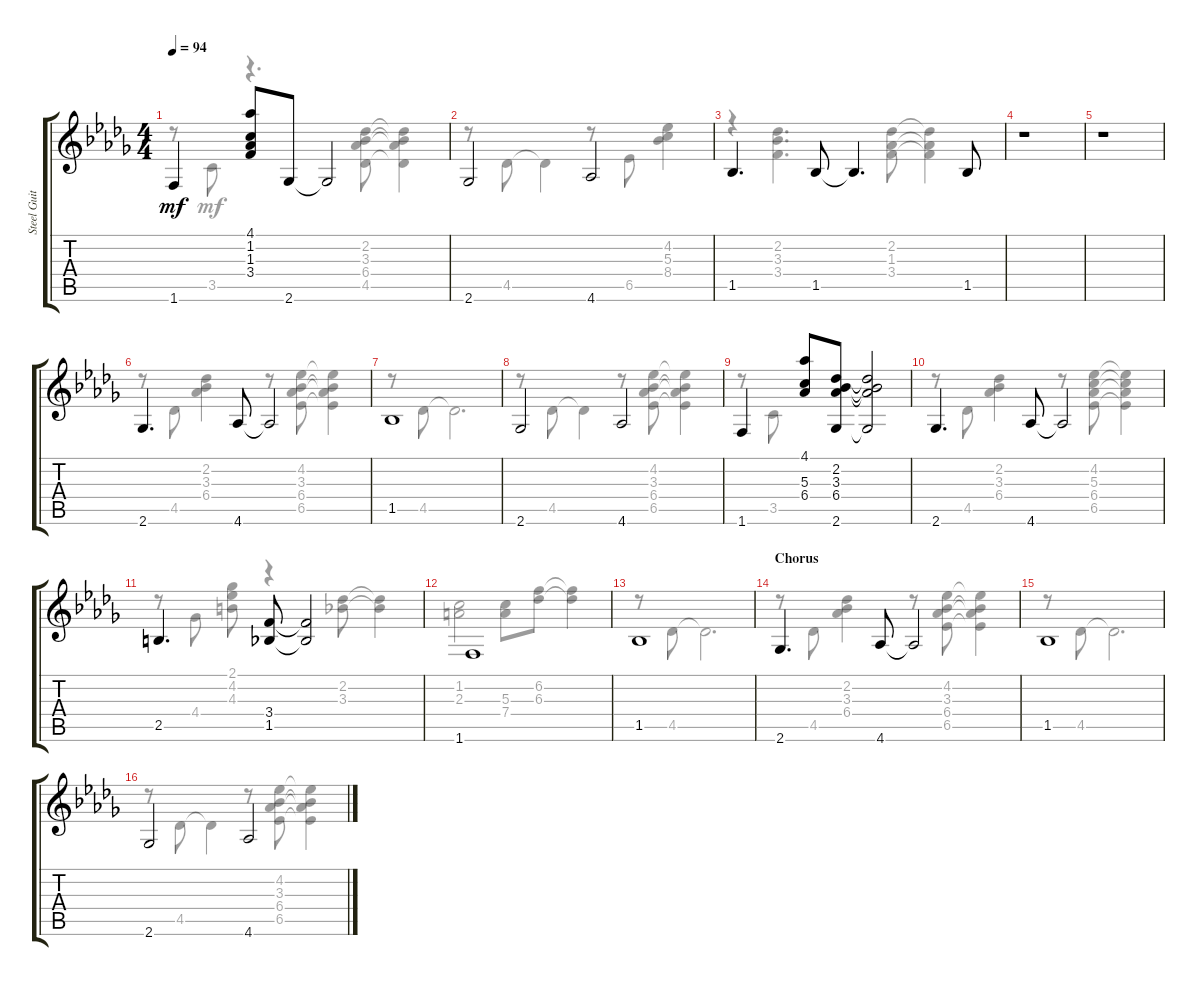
\track ("Steel Guitar" "Steel Guit") {instrument acousticguitarsteel}
\staff {score tabs}
\tuning (E4 B3 G3 D3 A2 E2) {hide}
\voice
\ts (4 4)
\tempo 94
\clef g2
\ks bbminor
1.6.4{dy mf} (4.1 1.2 1.3 3.4).8 2.6.8 2.6{t}.2 |
2.6.2 4.6.2 |
1.5.4{d} 1.5.8 1.5{t}.4{d} 1.5.8 |
r.1 |
r.1 |
2.6.4{d} 4.6.8 4.6{t}.2 |
1.5.1 |
2.6.2 4.6.2 |
1.6.4 (4.1 5.3 6.4).8 (2.2 3.3 6.4 2.6).8 (2.2{t} 3.3{t} 6.4{t} 2.6{t}).2 |
2.6.4{d} 4.6.8 4.6{t}.2 |
2.5.4{d} (3.4 1.5).8 (3.4{t} 1.5{t}).2 |
1.6.1 |
1.5.1 |
\section ("" "Chorus")
2.6.4{d} 4.6.8 4.6{t}.2 |
1.5.1 |
2.6.2 4.6.2
\voice
\clef g2
\ottava regular
\simile none
\ks bbminor
r.8{dy mf} 3.5.8 r.4{d} (2.2 3.3 6.4 4.5).8 (2.2{t} 3.3{t} 6.4{t} 4.5{t}).4 |
r.8 4.5.8 4.5{t}.4 r.8 6.5.8 (4.2 5.3 8.4).4 |
r.4 (2.2 3.3 3.4).4{d} (2.2 1.3 3.4).8 (2.2{t} 1.3{t} 3.4{t}).4 |
|
|
r.8 4.5.8 (2.2 3.3 6.4).4 r.8 (4.2 3.3 6.4 6.5).8 (4.2{t} 3.3{t} 6.4{t} 6.5{t}).4 |
r.8 4.5.8 4.5{t}.2{d} |
r.8 4.5.8 4.5{t}.4 r.8 (4.2 3.3 6.4 6.5).8 (4.2{t} 3.3{t} 6.4{t} 6.5{t}).4 |
r.8 3.5.8 |
r.8 4.5.8 (2.2 3.3 6.4).4 r.8 (4.2 5.3 6.4 6.5).8 (4.2{t} 5.3{t} 6.4{t} 6.5{t}).4 |
r.8 4.4.8 (2.1 4.2 4.3).8 r.4 (2.2 3.3).8 (2.2{t} 3.3{t}).4 |
(1.2 2.3).2 (5.3 7.4).8 (6.2 6.3).8 (6.2{t} 6.3{t}).4 |
r.8 4.5.8 4.5{t}.2{d} |
r.8 4.5.8 (2.2 3.3 6.4).4 r.8 (4.2 3.3 6.4 6.5).8 (4.2{t} 3.3{t} 6.4{t} 6.5{t}).4 |
r.8 4.5.8 4.5{t}.2{d} |
r.8 4.5.8 4.5{t}.4 r.8 (4.2 3.3 6.4 6.5).8 (4.2{t} 3.3{t} 6.4{t} 6.5{t}).4
